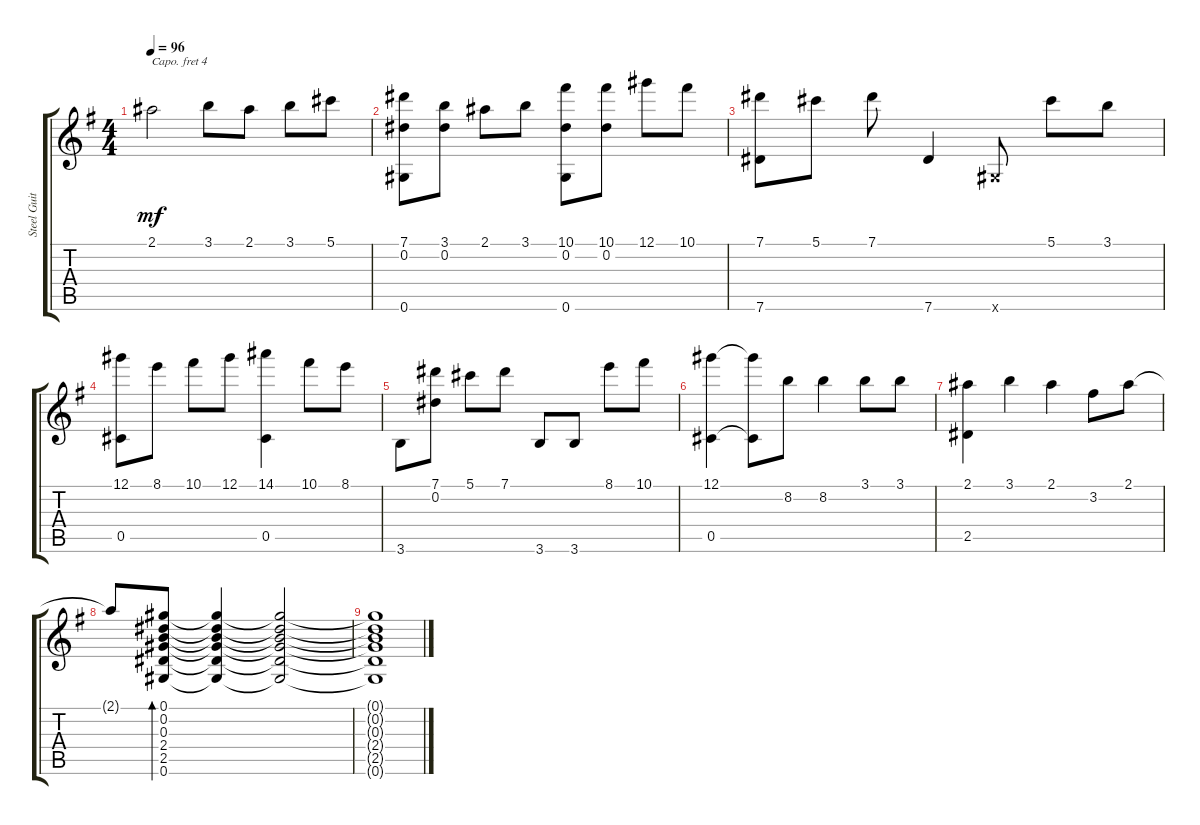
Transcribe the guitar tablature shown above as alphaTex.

\track ("Steel Guitar" "Steel Guit") {instrument acousticguitarsteel}
\staff {score tabs}
\capo 4
\tuning (E4 B3 G3 D3 A2 E2) {hide}
\ts (4 4)
\tempo 96
\clef g2
\ks g
2.1{t}.2{dy mf} 3.1.8 2.1.8 3.1.8 5.1.8 |
(7.1 0.2 0.6).8 (3.1 0.2).8 2.1.8 3.1.8 (10.1 0.2 0.6).8 (10.1 0.2).8 12.1.8 10.1.8 |
(7.1 7.6).8 5.1.8 7.1.8 7.6.4 0.6{x}.8 5.1.8 3.1.8 |
(12.1 0.5).8 8.1.8 10.1.8 12.1.8 (14.1 0.5).4 10.1.8 8.1.8 |
3.6.8 (7.1 0.2).8 5.1.8 7.1.8 3.6.8 3.6.8 8.1.8 10.1.8 |
(12.1 0.5).4 (12.1{t} 0.5{t}).8 8.2.8 8.2.4 3.1.8 3.1.8 |
(2.1 2.5).4 3.1.4 2.1.4 3.2.8 2.1.8 |
2.1{t}.8 (0.1 0.2 0.3 2.4 2.5 0.6).8{bd 240} (0.1{t} 0.2{t} 0.3{t} 2.4{t} 2.5{t} 0.6{t}).4 (0.1{t} 0.2{t} 0.3{t} 2.4{t} 2.5{t} 0.6{t}).2 |
(0.1{t} 0.2{t} 0.3{t} 2.4{t} 2.5{t} 0.6{t}).1
